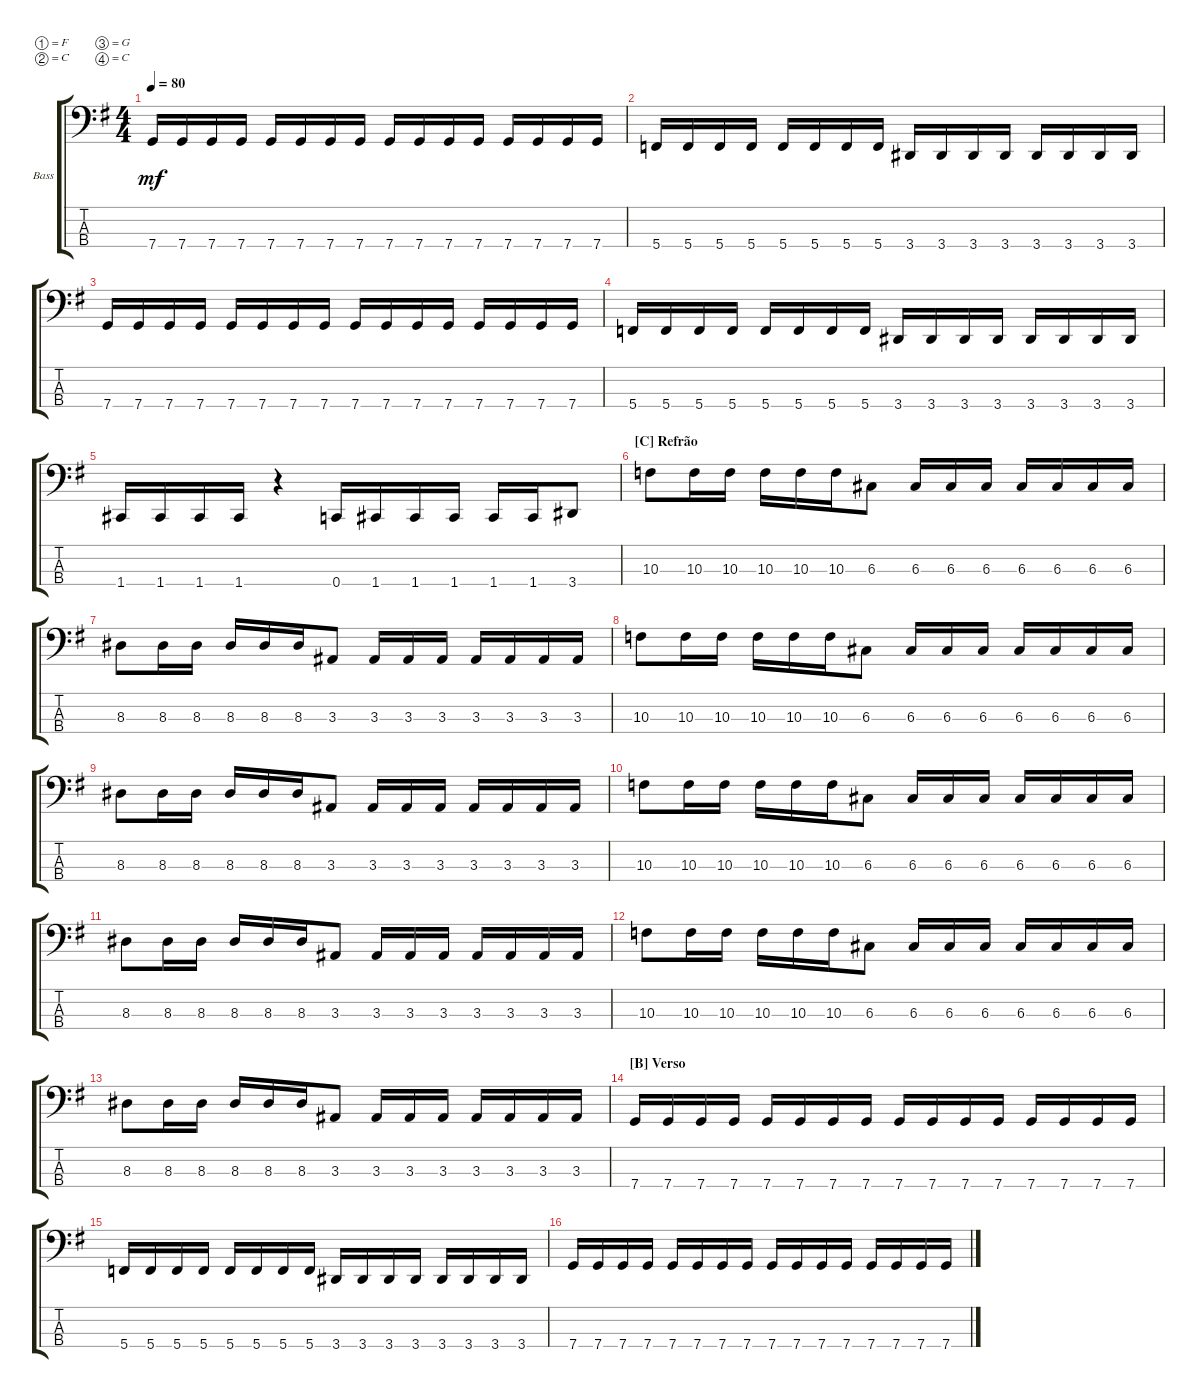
\defaultSystemsLayout 4
\bracketExtendMode groupsimilarinstruments
\firstSystemTrackNameOrientation horizontal
\otherSystemsTrackNameOrientation horizontal
\track ("Bass" "Bass") {multiBarRest instrument electricbassfinger}
\staff {score tabs}
\tuning (F2 C2 G1 C1)
\ts (4 4)
\tempo 80
\clef f4
\ks g
7.4.16{dy mf} 7.4.16 7.4.16 7.4.16 7.4.16 7.4.16 7.4.16 7.4.16 7.4.16 7.4.16 7.4.16 7.4.16 7.4.16 7.4.16 7.4.16 7.4.16 |
5.4.16 5.4.16 5.4.16 5.4.16 5.4.16 5.4.16 5.4.16 5.4.16 3.4.16 3.4.16 3.4.16 3.4.16 3.4.16 3.4.16 3.4.16 3.4.16 |
7.4.16 7.4.16 7.4.16 7.4.16 7.4.16 7.4.16 7.4.16 7.4.16 7.4.16 7.4.16 7.4.16 7.4.16 7.4.16 7.4.16 7.4.16 7.4.16 |
5.4.16 5.4.16 5.4.16 5.4.16 5.4.16 5.4.16 5.4.16 5.4.16 3.4.16 3.4.16 3.4.16 3.4.16 3.4.16 3.4.16 3.4.16 3.4.16 |
1.4.16 1.4.16 1.4.16 1.4.16 r.4 0.4.16 1.4.16 1.4.16 1.4.16 1.4.16 1.4.16 3.4.8 |
\section ("C" "Refrão")
10.3.8 10.3.16 10.3.16 10.3.16 10.3.16 10.3.16 6.3.8 6.3.16 6.3.16 6.3.16 6.3.16 6.3.16 6.3.16 6.3.16 |
8.3.8 8.3.16 8.3.16 8.3.16 8.3.16 8.3.16 3.3.8 3.3.16 3.3.16 3.3.16 3.3.16 3.3.16 3.3.16 3.3.16 |
10.3.8 10.3.16 10.3.16 10.3.16 10.3.16 10.3.16 6.3.8 6.3.16 6.3.16 6.3.16 6.3.16 6.3.16 6.3.16 6.3.16 |
8.3.8 8.3.16 8.3.16 8.3.16 8.3.16 8.3.16 3.3.8 3.3.16 3.3.16 3.3.16 3.3.16 3.3.16 3.3.16 3.3.16 |
10.3.8 10.3.16 10.3.16 10.3.16 10.3.16 10.3.16 6.3.8 6.3.16 6.3.16 6.3.16 6.3.16 6.3.16 6.3.16 6.3.16 |
8.3.8 8.3.16 8.3.16 8.3.16 8.3.16 8.3.16 3.3.8 3.3.16 3.3.16 3.3.16 3.3.16 3.3.16 3.3.16 3.3.16 |
10.3.8 10.3.16 10.3.16 10.3.16 10.3.16 10.3.16 6.3.8 6.3.16 6.3.16 6.3.16 6.3.16 6.3.16 6.3.16 6.3.16 |
8.3.8 8.3.16 8.3.16 8.3.16 8.3.16 8.3.16 3.3.8 3.3.16 3.3.16 3.3.16 3.3.16 3.3.16 3.3.16 3.3.16 |
\section ("B" "Verso")
7.4.16 7.4.16 7.4.16 7.4.16 7.4.16 7.4.16 7.4.16 7.4.16 7.4.16 7.4.16 7.4.16 7.4.16 7.4.16 7.4.16 7.4.16 7.4.16 |
5.4.16 5.4.16 5.4.16 5.4.16 5.4.16 5.4.16 5.4.16 5.4.16 3.4.16 3.4.16 3.4.16 3.4.16 3.4.16 3.4.16 3.4.16 3.4.16 |
7.4.16 7.4.16 7.4.16 7.4.16 7.4.16 7.4.16 7.4.16 7.4.16 7.4.16 7.4.16 7.4.16 7.4.16 7.4.16 7.4.16 7.4.16 7.4.16
